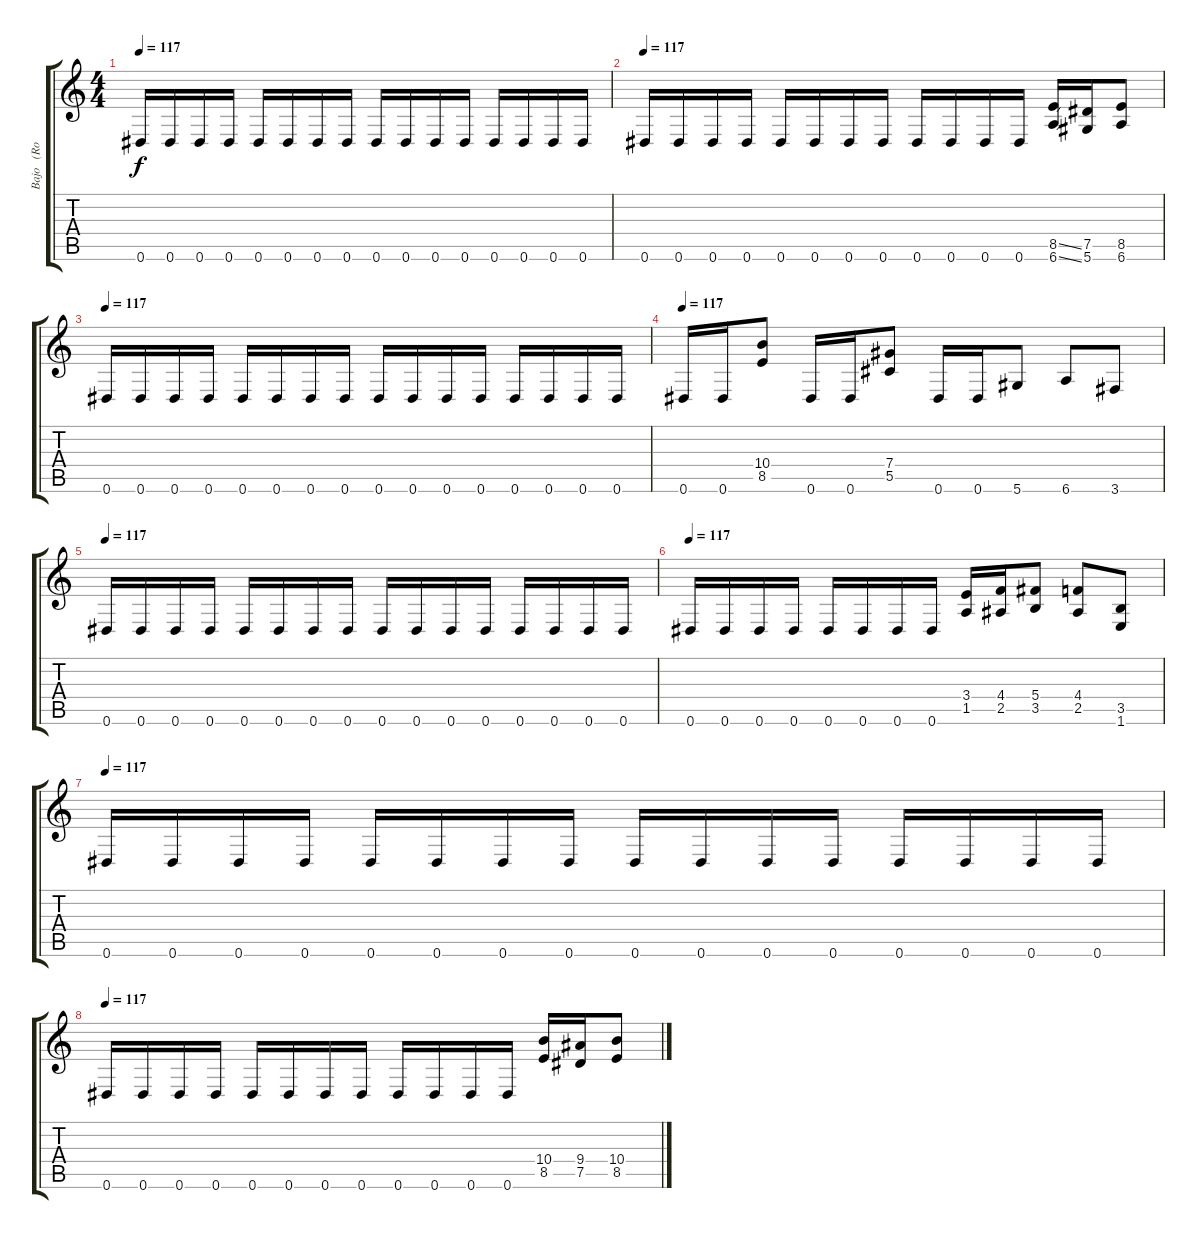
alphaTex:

\track ("Bajo   (Rodrigo)" "Bajo   (Ro") {instrument electricbasspick}
\staff {score tabs}
\tuning (Eb4 Bb3 Gb3 Db3 Ab2 Eb2) {hide}
\ts (4 4)
\tempo 117
\clef g2
\ks c
0.6.16{dy f} 0.6.16 0.6.16 0.6.16 0.6.16 0.6.16 0.6.16 0.6.16 0.6.16 0.6.16 0.6.16 0.6.16 0.6.16 0.6.16 0.6.16 0.6.16 |
\tempo 117
0.6.16 0.6.16 0.6.16 0.6.16 0.6.16 0.6.16 0.6.16 0.6.16 0.6.16 0.6.16 0.6.16 0.6.16 (8.5{ss} 6.6{ss}).16 (7.5 5.6).16 (8.5 6.6).8 |
\tempo 117
0.6.16 0.6.16 0.6.16 0.6.16 0.6.16 0.6.16 0.6.16 0.6.16 0.6.16 0.6.16 0.6.16 0.6.16 0.6.16 0.6.16 0.6.16 0.6.16 |
\tempo 117
0.6.16 0.6.16 (10.4 8.5).8 0.6.16 0.6.16 (7.4 5.5).8 0.6.16 0.6.16 5.6.8 6.6.8 3.6.8 |
\tempo 117
0.6.16 0.6.16 0.6.16 0.6.16 0.6.16 0.6.16 0.6.16 0.6.16 0.6.16 0.6.16 0.6.16 0.6.16 0.6.16 0.6.16 0.6.16 0.6.16 |
\tempo 117
0.6.16 0.6.16 0.6.16 0.6.16 0.6.16 0.6.16 0.6.16 0.6.16 (3.4 1.5).16 (4.4 2.5).16 (5.4 3.5).8 (4.4 2.5).8 (3.5 1.6).8 |
\tempo 117
0.6.16 0.6.16 0.6.16 0.6.16 0.6.16 0.6.16 0.6.16 0.6.16 0.6.16 0.6.16 0.6.16 0.6.16 0.6.16 0.6.16 0.6.16 0.6.16 |
\tempo 117
0.6.16 0.6.16 0.6.16 0.6.16 0.6.16 0.6.16 0.6.16 0.6.16 0.6.16 0.6.16 0.6.16 0.6.16 (10.4 8.5).16 (9.4 7.5).16 (10.4 8.5).8
